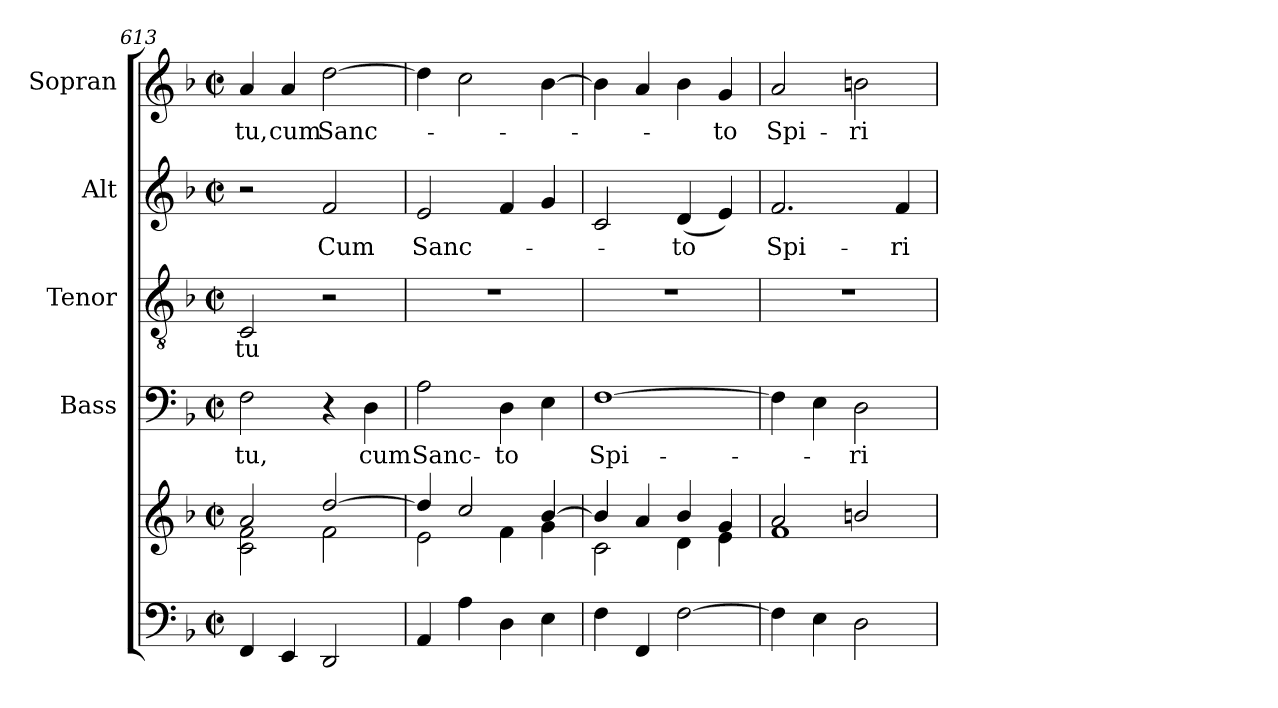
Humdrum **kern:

**kern	**kern	**kern	**text	**kern	**text	**kern	**text	**kern	**text
*part5	*part5	*part4	*part4	*part3	*part3	*part2	*part2	*part1	*part1
*staff6	*staff5	*staff4	*staff4	*staff3	*staff3	*staff2	*staff2	*staff1	*staff1
*	*	*I"Bass	*	*I"Tenor	*	*I"Alt	*	*I"Sopran	*
*	*	*I'B.	*	*I'T.	*	*I'A.	*	*I'S.	*
*clefF4	*clefG2	*clefF4	*	*clefGv2	*	*clefG2	*	*clefG2	*
*k[b-]	*k[b-]	*k[b-]	*	*k[b-]	*	*k[b-]	*	*k[b-]	*
*F:	*F:	*F:	*	*F:	*	*F:	*	*F:	*
*M2/2	*M2/2	*M2/2	*	*M2/2	*	*M2/2	*	*M2/2	*
*met(c|)	*met(c|)	*met(c|)	*	*met(c|)	*	*met(c|)	*	*met(c|)	*
=613	=613	=613	=613	=613	=613	=613	=613	=613	=613
*	*^	*	*	*	*	*	*	*	*
!	!	!	!	!LO:LY:b	!	!LO:LY:b	!	!	!	!LO:LY:b
4FF/	2a/	2c\ 2f\	2F\	-tu,	2C/	-tu	2r	.	4a/	-tu,
!	!	!	!	!	!	!	!	!	!	!LO:LY:b
4EE/	.	.	.	.	.	.	.	.	4a/	cum
!	!	!	!	!	!	!	!	!LO:LY:b	!	!LO:LY:b
2DD/	[>2dd/	2f\	4r	.	2r	.	2f/	Cum	[2dd\	Sanc-
!	!	!	!	!LO:LY:b	!	!	!	!	!	!
.	.	.	4D\	cum	.	.	.	.	.	.
!!LO:PB:g=z
=614	=614	=614	=614	=614	=614	=614	=614	=614	=614	=614
!	!	!	!	!LO:LY:b	!	!	!	!LO:LY:b	!	!
4AA/	4dd/]	2e\	2A\	Sanc-	1r	.	2e/	Sanc-	4dd\]	.
4A\	2cc/	.	.	.	.	.	.	.	2cc\	.
!	!	!	!	!LO:LY:b	!	!	!	!	!	!
4D\	.	4f\	4D\	-to	.	.	4f/	.	.	.
4E\	[>4b-/	4g\	4E\	.	.	.	4g/	.	[4b-\	.
=615	=615	=615	=615	=615	=615	=615	=615	=615	=615	=615
!	!	!	!	!LO:LY:b	!	!	!	!	!	!
4F\	4b-/]	2c\	[1F	Spi-	1r	.	2c/	.	4b-\]	.
4FF/	4a/	.	.	.	.	.	.	.	4a/	.
!	!	!	!	!	!	!	!	!LO:LY:b	!	!
[2F\	4b-/	4d\	.	.	.	.	(<4d/	-to	4b-\	.
!	!	!	!	!	!	!	!	!	!	!LO:LY:b
.	4g/	4e\	.	.	.	.	4e/)	.	4g/	-to
=616	=616	=616	=616	=616	=616	=616	=616	=616	=616	=616
!	!	!	!	!	!	!	!	!LO:LY:b	!	!LO:LY:b
4F\]	2a/	1f	4F\]	.	1r	.	2.f/	Spi-	2a/	Spi-
4E\	.	.	4E\	.	.	.	.	.	.	.
!	!	!	!	!LO:LY:b	!	!	!	!	!	!LO:LY:b
2D\	2bn/	.	2D\	-ri-	.	.	.	.	2bn\	-ri-
!	!	!	!	!	!	!	!	!LO:LY:b	!	!
.	.	.	.	.	.	.	4f/	-ri-	.	.
*	*v	*v	*	*	*	*	*	*	*	*
=	=	=	=	=	=	=	=	=	=
*-	*-	*-	*-	*-	*-	*-	*-	*-	*-
